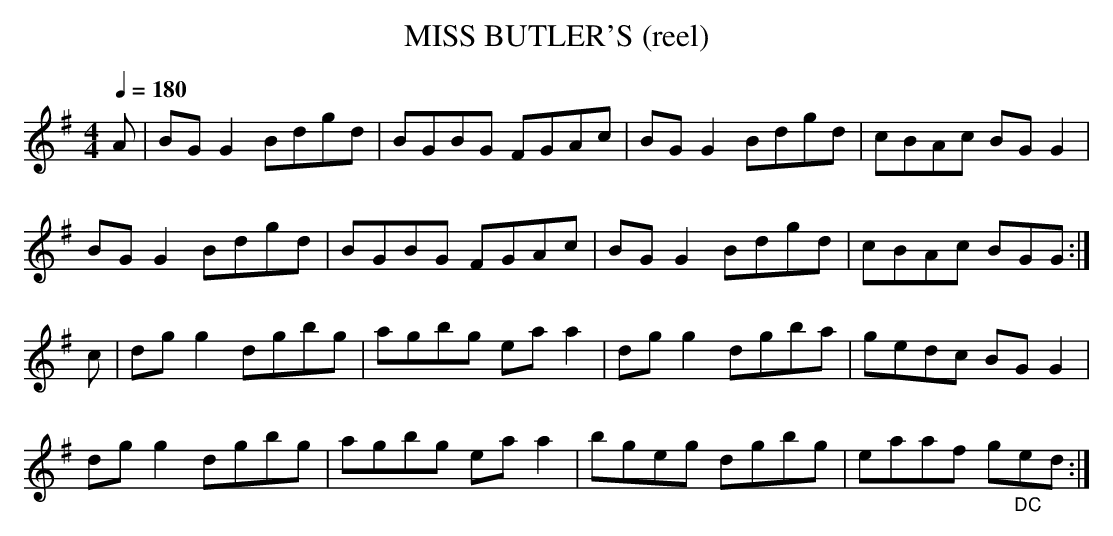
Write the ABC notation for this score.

X:1
T:MISS BUTLER'S (reel)
L:1/8
Q:1/4=180
M:4/4
K:G
A|BGG2 Bdgd|BGBG FGAc|BGG2 Bdgd|cBAc BG G2|
BGG2 Bdgd|BGBG FGAc|BGG2 Bdgd|cBAc BGG :|
c|dg g2 dgbg|agbg eaa2|dg g2 dgba|gedc BG G2|
dg g2 dgbg|agbg eaa2|bgeg dgbg|eaaf g"_DC"ed :|
